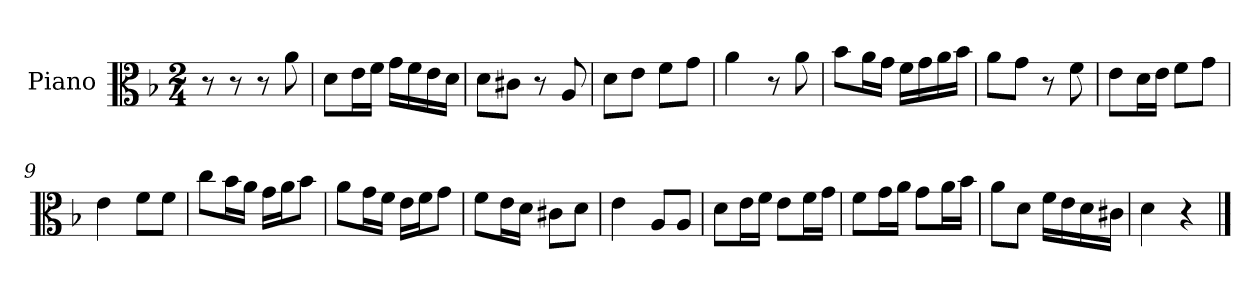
**kern
*part1
*staff1
*I"Piano
*I'Pno
*clefC3
*k[b-]
*M2/4
=1
8r
8r
8r
8a\
=2
8d\L
16e\L
16f\JJ
16g\LL
16f\
16e\
16d\JJ
=3
8d\L
8c#X\J
8r
8A/
=4
8d\L
8e\J
8f\L
8g\J
=5
4a\
8r
8a\
=6
8b-\L
16a\L
16g\JJ
16f\LL
16g\
16a\
16b-\JJ
=7
8a\L
8g\J
8r
8f\
=8
8e\L
16d\L
16e\JJ
8f\L
8g\J
=9
4e\
8f\L
8f\J
=10
8cc\L
16b-\L
16a\JJ
16g\LL
16a\J
8b-\J
=11
8a\L
16g\L
16f\JJ
16e\LL
16f\J
8g\J
=12
8f\L
16e\L
16d\JJ
8c#X\L
8d\J
=13
4e\
8A/L
8A/J
=14
8d\L
16e\L
16f\JJ
8e\L
16f\L
16g\JJ
=15
8f\L
16g\L
16a\JJ
8g\L
16a\L
16b-\JJ
=16
8a\L
8d\J
16f\LL
16e\
16d\
16c#X\JJ
=17
4d\
4r
==
*-
